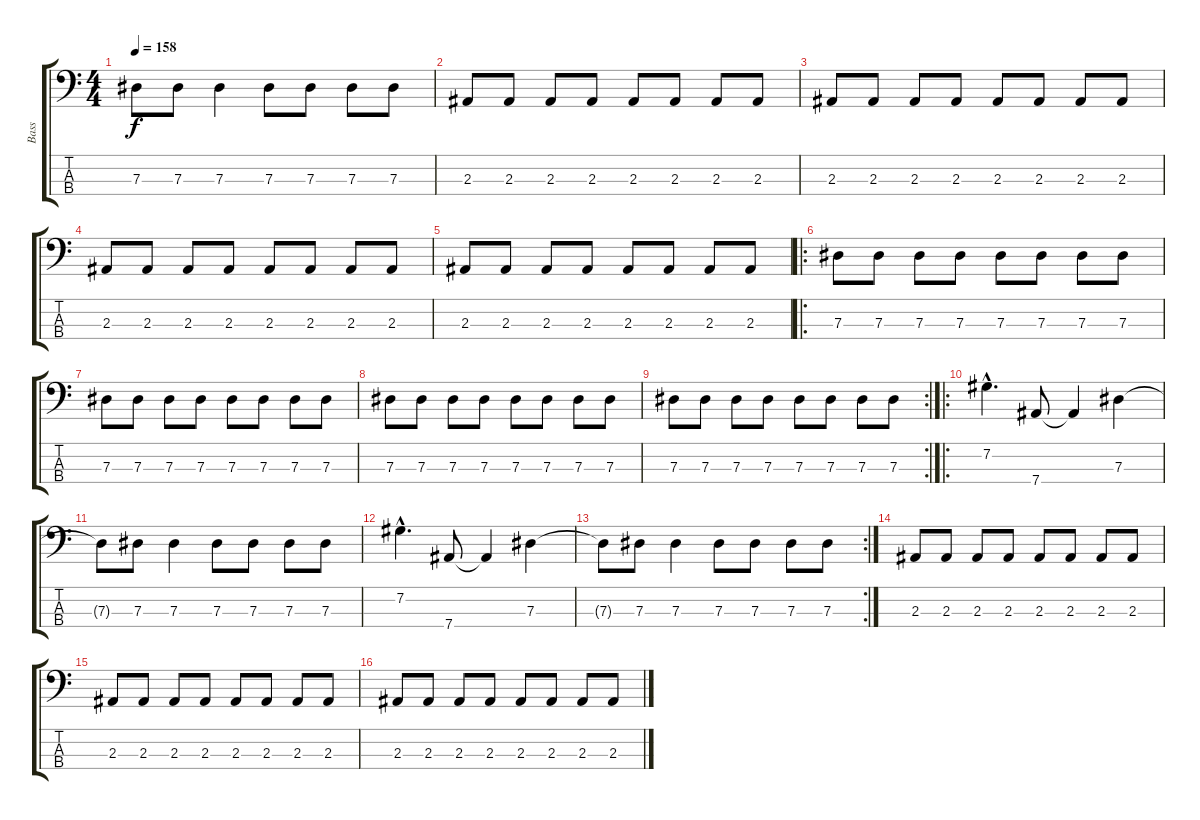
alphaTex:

\track ("Bass" "Bass") {instrument electricbasspick}
\staff {score tabs}
\tuning (Gb2 Db2 Ab1 Eb1) {hide}
\ts (4 4)
\tempo 158
\clef f4
\ks c
7.3{t}.8{dy f} 7.3.8 7.3.4 7.3.8 7.3.8 7.3.8 7.3.8 |
2.3.8 2.3.8 2.3.8 2.3.8 2.3.8 2.3.8 2.3.8 2.3.8 |
2.3.8 2.3.8 2.3.8 2.3.8 2.3.8 2.3.8 2.3.8 2.3.8 |
2.3.8 2.3.8 2.3.8 2.3.8 2.3.8 2.3.8 2.3.8 2.3.8 |
2.3.8 2.3.8 2.3.8 2.3.8 2.3.8 2.3.8 2.3.8 2.3.8 |
\ro
7.3.8 7.3.8 7.3.8 7.3.8 7.3.8 7.3.8 7.3.8 7.3.8 |
7.3.8 7.3.8 7.3.8 7.3.8 7.3.8 7.3.8 7.3.8 7.3.8 |
7.3.8 7.3.8 7.3.8 7.3.8 7.3.8 7.3.8 7.3.8 7.3.8 |
\rc 2
7.3.8 7.3.8 7.3.8 7.3.8 7.3.8 7.3.8 7.3.8 7.3.8 |
\ro
7.2{hac}.4{d} 7.4.8 7.4{t}.4 7.3.4 |
7.3{t}.8 7.3.8 7.3.4 7.3.8 7.3.8 7.3.8 7.3.8 |
7.2{hac}.4{d} 7.4.8 7.4{t}.4 7.3.4 |
\rc 2
7.3{t}.8 7.3.8 7.3.4 7.3.8 7.3.8 7.3.8 7.3.8 |
2.3.8 2.3.8 2.3.8 2.3.8 2.3.8 2.3.8 2.3.8 2.3.8 |
2.3.8 2.3.8 2.3.8 2.3.8 2.3.8 2.3.8 2.3.8 2.3.8 |
2.3.8 2.3.8 2.3.8 2.3.8 2.3.8 2.3.8 2.3.8 2.3.8
